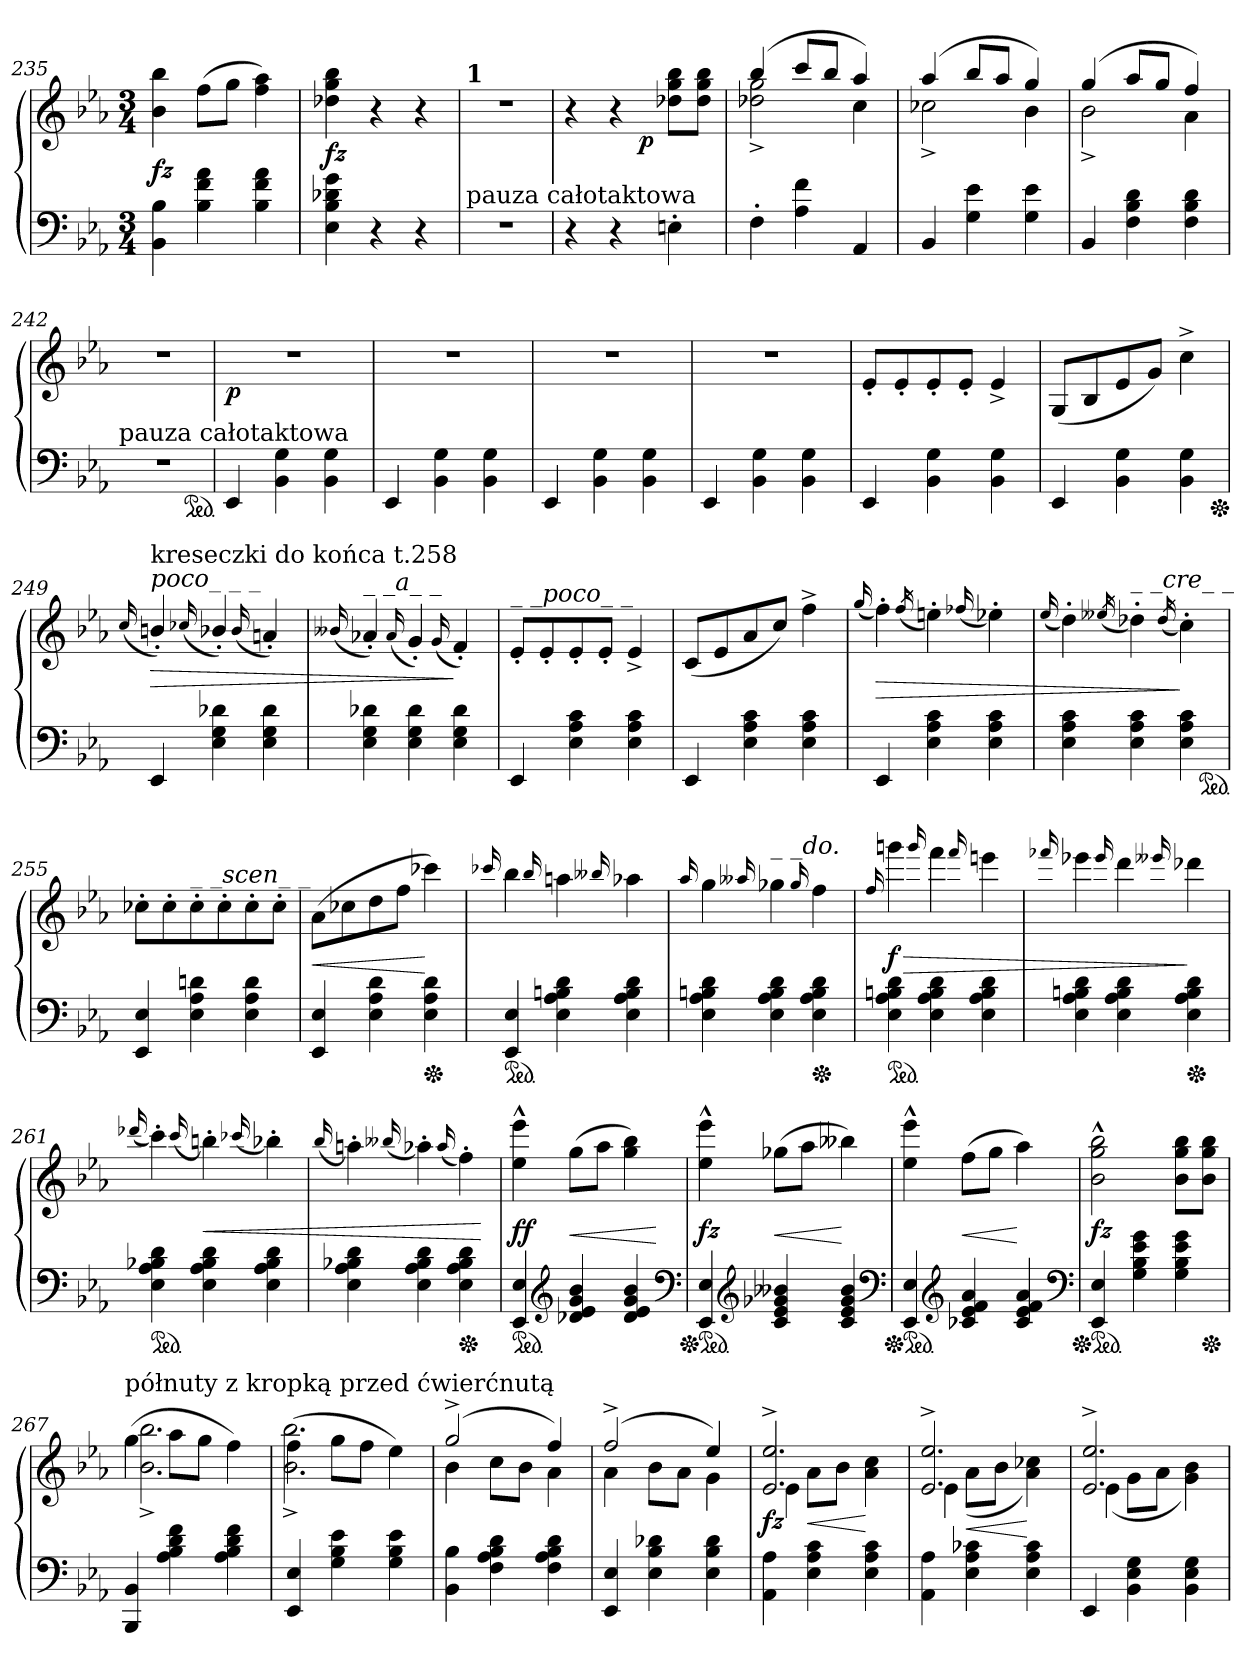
**kern	**kern	**dynam
*part1	*part1	*part1
*staff2	*staff1	*staff1/2
*clefF4	*clefG2	*
*k[b-e-a-]	*k[b-e-a-]	*
*M3/4	*M3/4	*
=235	=235	=235
4BB- 4B-	4b- 4bb-	fz
4B- 4f 4a-	(8ffL	.
.	8ggJ	.
4B- 4f 4a-	4ff 4aa-)	.
=236	=236	=236
4E- 4B- 4d-X 4g	4dd-X 4gg 4bb-	fz
4r	4r	.
4r	4r	.
=237	=237	=237
!	!LO:TX:a:B:t=1	!
!LO:TX:a:t=pauza całotaktowa	!	!
2.rF	2.rdd	.
=238	=238	=238
*	*^	*
4r	4r	4.ryy	.
4r	4r	.	.
.	.	4.ryy	p
4En'	8dd-X 8gg 8bb-L	.	.
.	8dd- 8gg 8bb-J	.	.
=239	=239	=239	=239
4F'	(4bb-	2dd-X^ 2gg^	.
4A- 4f	8cccL	.	.
.	8bb-J	.	.
4AA-	4aa-)	4cc	.
=240	=240	=240	=240
4BB-	(4aa-	2cc-X^	.
4G 4e-	8bb-L	.	.
.	8aa-J	.	.
4G 4e-	4gg)	4b-	.
=241	=241	=241	=241
4BB-	(4gg	2b-^	.
4F 4B- 4d	8aa-L	.	.
.	8ggJ	.	.
4F 4B- 4d	4ff)	4a-	.
=242	=242	=242	=242
!	!LO:TX:a:B:t=1	!	!
!LO:TX:a:t=pauza całotaktowa	!	!	!
*	*v	*v	*
2.rF	2.rdd	.
*ped	*	*
=243	=243	=243
4EE-	2.rdd	p
4BB- 4G	.	.
4BB- 4G	.	.
=244	=244	=244
4EE-	2.rdd	.
4BB- 4G	.	.
4BB- 4G	.	.
=245	=245	=245
4EE-	2.rdd	.
4BB- 4G	.	.
4BB- 4G	.	.
=246	=246	=246
4EE-	2.rdd	.
4BB- 4G	.	.
4BB- 4G	.	.
=247	=247	=247
4EE-	8e-'L	.
.	8e-'	.
4BB- 4G	8e-'	.
.	8e-'J	.
4BB- 4G	4e-^	.
=248	=248	=248
4EE-	(8GL	.
.	8B-	.
4BB- 4G	8e-	.
.	8gJ)	.
4BB- 4G	4cc^	.
*Xped	*	*
=249	=249	=249
.	(16qqcc/	.
!	!LO:TX:a:i:t=poco_ _ _	!
!	!LO:TX:a:t=kreseczki do końca t.258	!
4EE-	4bn'/)	>
.	(16qqcc-X/	.
4E- 4G 4d-X	4b-X'/)	.
.	(16qqb-/	.
4E- 4G 4d-	4an')	.
=250	=250	=250
.	(16qqb--X/	.
!	!LO:TX:a:i:t=_ _a_ _	!
4E- 4G 4d-X	4a-X')	.
.	(16qqa-/	.
4E- 4G 4d-	4g')	.
.	(16qqg/	.
4E- 4G 4d-	4f')	]
=251	=251	=251
!	!LO:TX:a:i:t=_ _poco_ _	!
4EE-	8e-'L	.
.	8e-'	.
4E- 4A- 4c	8e-'	.
.	8e-'J	.
4E- 4A- 4c	4e-^	.
=252	=252	=252
4EE-	(8cL	.
.	8e-	.
4E- 4A- 4c	8a-	.
.	8ccJ)	.
4E- 4A- 4c	4ff^<	.
=253	=253	=253
.	(16qqgg/	.
4EE-	4ff')	>
.	(16qff/	.
4E- 4A- 4c	4een')	.
.	(16qqff-X/	.
4E- 4A- 4c	4ee-X')	.
=254	=254	=254
.	(16qqee-/	.
4E- 4A- 4c	4dd')	.
.	(16qee--X/	.
!	!LO:TX:a:i:t=_ _cre_ _	!
4E- 4A- 4c	4dd-X')	.
.	(16qdd-/	.
4E- 4A- 4c	4cc')	]
*ped	*	*
=255	=255	=255
4EE- 4E-	8cc-X'L	.
.	8cc-'	.
!	!LO:TX:a:i:t=_ _scen_ _	!
4E- 4A- 4dn	8cc-'	.
.	8cc-'	.
4E- 4A- 4d	8cc-'	.
.	8cc-'J	.
=256	=256	=256
4EE- 4E-	(>8a-L	<
.	8cc-X	.
4E- 4A- 4d	8dd	.
.	8ffJ	.
*Xped	*	*
4E- 4A- 4d	4ccc-X)	[
=257	=257	=257
.	16qqccc-X/	.
*ped	*	*
4EE- 4E-	4bb-	.
.	16qqbb-/	.
4E- 4A- 4Bn 4d	4aan	.
.	16qqbb--X/	.
4E- 4A- 4B 4d	4aa-X	.
=258	=258	=258
.	16qqaa-/	.
4E- 4A- 4Bn 4d	4gg	.
.	16qqaa--X/	.
!	!LO:TX:a:i:t=_ _do.	!
4E- 4A- 4B 4d	4gg-X	.
.	16qqgg-/	.
*Xped	*	*
4E- 4A- 4B 4d	4ff	.
=259	=259	=259
.	16qqff/	.
*ped	*	*
4E- 4A- 4Bn 4d	4gggn	> f
.	16qqggg/	.
4E- 4A- 4B 4d	4fff	.
.	16qqfff/	.
4E- 4A- 4B 4d	4eeen	.
=260	=260	=260
.	16qqfff-X/	.
4E- 4A- 4Bn 4d	4eee-X	.
.	16qqeee-/	.
4E- 4A- 4B 4d	4ddd	.
.	16qqeee--X/	.
*Xped	*	*
4E- 4A- 4B 4d	4ddd-X	]
=261	=261	=261
.	(16qqddd-X/	.
*ped	*	*
4E- 4A- 4B-X 4d	4ccc')	.
.	(16qqccc/	.
4E- 4A- 4B- 4d	4bbn')	<
.	(16qqccc-X/	.
4E- 4A- 4B- 4d	4bb-X')	.
=262	=262	=262
.	(16qqbb-/	.
4E- 4A- 4B-X 4d	4aan')	.
.	(16qqbb--X/	.
4E- 4A- 4B- 4d	4aa-X')	.
.	(16qqaa-/	.
*Xped	*	*
4E- 4A- 4B- 4d	4ff')	.
.	.	[
=263	=263	=263
*ped	*	*
4EE- 4E-	4ee-^^ 4eee-^^	ff
*clefG2	*	*
4d-X 4e- 4g 4b-	(8ggL	<
.	8aa-J	.
4d- 4e- 4g 4b-	4gg 4bb-)	.
*clefF4	*	*
.	.	[
=264	=264	=264
*Xped	*	*
*ped	*	*
4EE- 4E-	4ee-^^ 4eee-^^	fz
*clefG2	*	*
4c 4e- 4g-X 4b--X	(8gg-XL	<
.	8aa-J	.
4c 4e- 4g- 4b--	4bb--X)	[
*clefF4	*	*
=265	=265	=265
*Xped	*	*
*ped	*	*
4EE- 4E-	4ee-^^ 4eee-^^	.
*clefG2	*	*
4c-X 4e- 4f 4a-	(8ffL	<
.	8ggJ	.
4c- 4e- 4f 4a-	4aa-)	[
*clefF4	*	*
=266	=266	=266
*Xped	*	*
*ped	*	*
4EE- 4E-	2b-^^ 2gg^^ 2bb-^^	fz
4G 4B- 4e- 4g	.	.
4G 4B- 4e- 4g	8b- 8gg 8bb-L	.
*Xped	*	*
.	8b- 8gg 8bb-J	.
=267	=267	=267
*	*^	*
!	!LO:TX:a:t=półnuty z kropką przed ćwierćnutą	!	!
4BBB- 4BB-	(4gg\	2.b-^> 2.bb-^>	.
4A- 4B- 4d 4f	8aa-\L	.	.
.	8ggJ	.	.
4A- 4B- 4d 4f	4ff\)	.	.
=268	=268	=268	=268
4EE- 4E-	(4ff\	2.b-^> 2.bb-^>	.
4G 4B- 4e-	8gg\L	.	.
.	8ffJ	.	.
4G 4B- 4e-	4ee-\)	.	.
=269	=269	=269	=269
4BB- 4B-	(>2gg^	4b-	.
4F 4A- 4B- 4d	.	8ccL	.
.	.	8b-J	.
4F 4A- 4B- 4d	4ff)	4a-	.
=270	=270	=270	=270
4EE- 4E-	(>2ff^	4a-	.
4E- 4B- 4d-X	.	8b-L	.
.	.	8a-J	.
4E- 4B- 4d-	4ee-)	4g	.
=271	=271	=271	=271
4AA- 4A-	2.e-^ 2.ee-^	4e-	fz
4E- 4A- 4c	.	8a-L	<
.	.	8b-J	.
4E- 4A- 4c	.	4a- 4cc	[
=272	=272	=272	=272
4AA- 4A-	2.e-^ 2.ee-^	4e-	.
4E- 4A- 4c-X	.	(>8a-L	<
.	.	8b-J	.
4E- 4A- 4c-	.	4a- 4cc-X)	[
=273	=273	=273	=273
4EE-	2.e-^ 2.ee-^	(>4e-	.
4BB- 4E- 4G	.	8gL	.
.	.	8a-J	.
4BB- 4E- 4G	.	4g 4b-)	.
*	*v	*v	*
=	=	=
*-	*-	*-
